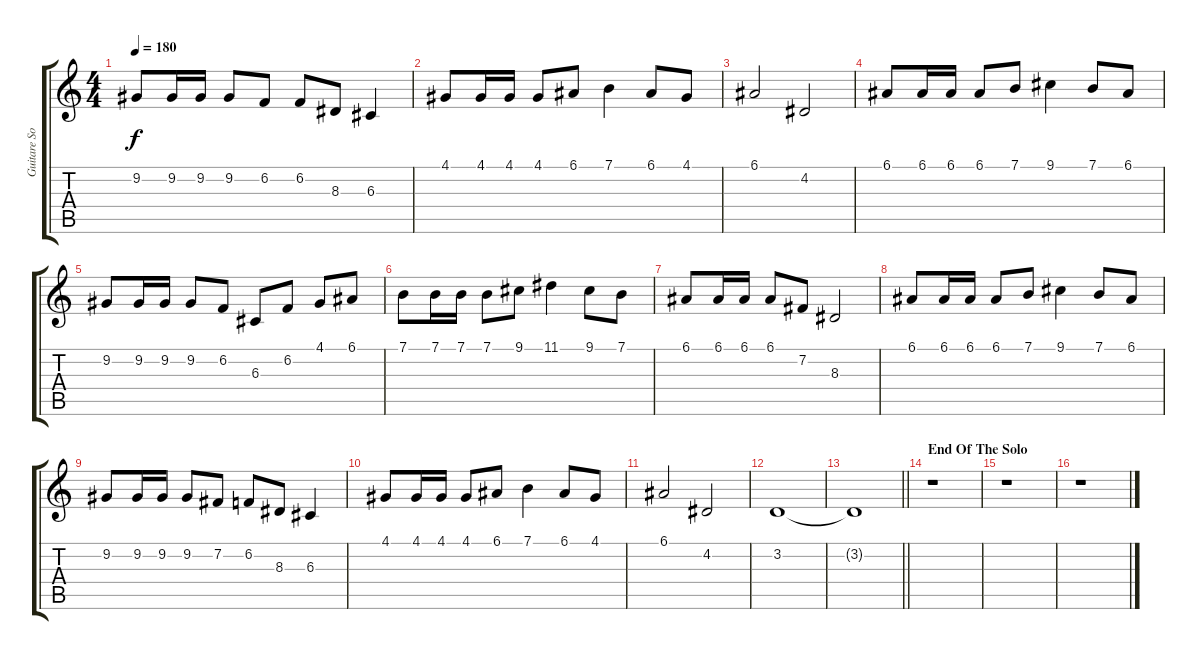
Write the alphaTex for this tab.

\track ("Guitare Solo" "Guitare So") {instrument harpsichord}
\staff {score tabs}
\tuning (E4 B3 G3 D3 A2 E2) {hide}
\ts (4 4)
\tempo 180
\clef g2
\ks c
9.2.8{dy f} 9.2.16 9.2.16 9.2.8 6.2.8 6.2.8 8.3.8 6.3.4 |
4.1.8 4.1.16 4.1.16 4.1.8 6.1.8 7.1.4 6.1.8 4.1.8 |
6.1.2 4.2.2 |
6.1.8 6.1.16 6.1.16 6.1.8 7.1.8 9.1.4 7.1.8 6.1.8 |
9.2.8 9.2.16 9.2.16 9.2.8 6.2.8 6.3.8 6.2.8 4.1.8 6.1.8 |
7.1.8 7.1.16 7.1.16 7.1.8 9.1.8 11.1.4 9.1.8 7.1.8 |
6.1.8 6.1.16 6.1.16 6.1.8 7.2.8 8.3.2 |
6.1.8 6.1.16 6.1.16 6.1.8 7.1.8 9.1.4 7.1.8 6.1.8 |
9.2.8 9.2.16 9.2.16 9.2.8 7.2.8 6.2.8 8.3.8 6.3.4 |
4.1.8 4.1.16 4.1.16 4.1.8 6.1.8 7.1.4 6.1.8 4.1.8 |
6.1.2 4.2.2 |
3.2.1 |
\barLineRight lightlight
3.2{t}.1 |
\section ("" "End Of The Solo")
r.1 |
r.1 |
r.1
